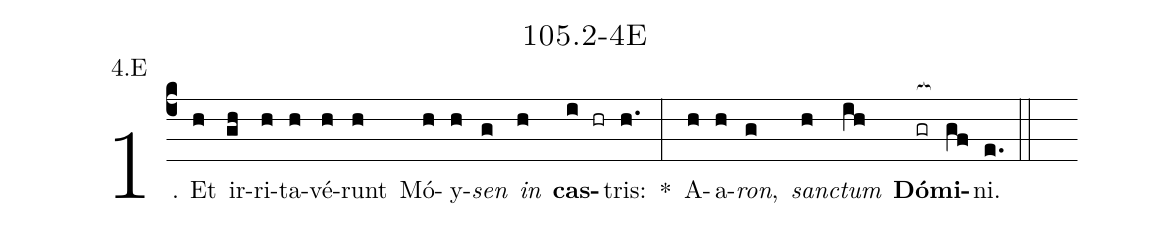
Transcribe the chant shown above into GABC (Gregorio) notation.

name: 105.2-4E;
annotation: 4.E;
%%
(c4)1. Et(h) ir(gh)ri(h)ta(h)vé(h)runt(h) Mó(h)y(h)<i>sen</i>(g) <i>in</i>(h) <b>cas</b>(i hr)tris:(h.) *(:) A(h)a(h)<i>ron</i>,(g) <i>sanc</i>(h)<i>tum</i>(ih) <b>Dó</b>(gr[ocb:1{])<b>mi</b>(gf[ocb:0}])ni.(e.) (::)


%E(h) u(g) o(h) u(ih) a(gf) e.(e.) (::)
